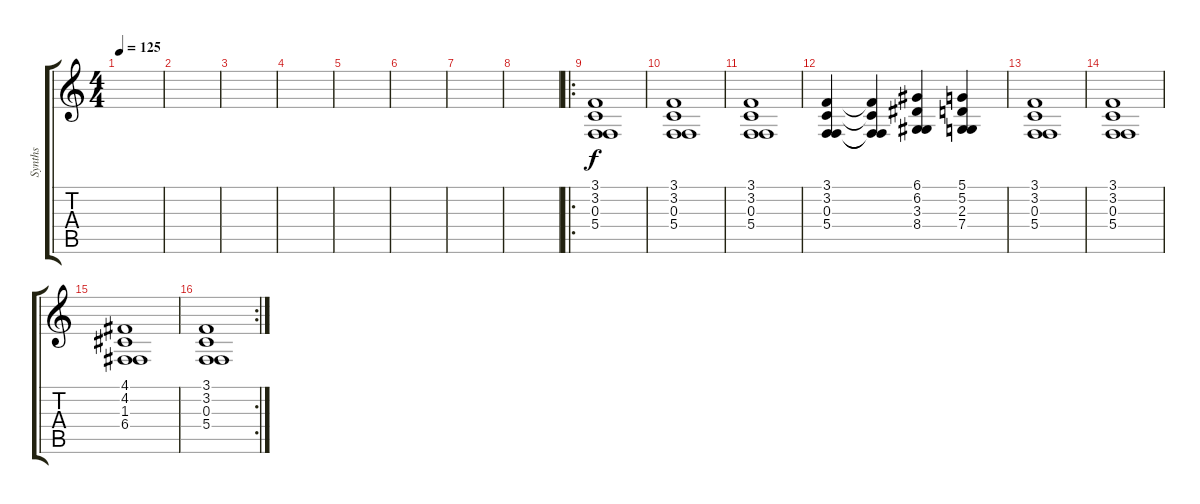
\track ("Synths" "Synths") {instrument stringensemble1}
\staff {score tabs}
\tuning (D4 A3 F3 C3 G2 D2) {hide}
\ts (4 4)
\tempo 125
\clef g2
\ks c
|
|
|
|
|
|
|
|
\ro
(3.1 3.2 0.3 5.4).1 |
(3.1 3.2 0.3 5.4).1 |
(3.1 3.2 0.3 5.4).1 |
(3.1 3.2 0.3 5.4).4 (3.1{t} 3.2{t} 0.3{t} 5.4{t}).4 (6.1 6.2 3.3 8.4).4 (5.1 5.2 2.3 7.4).4 |
(3.1 3.2 0.3 5.4).1 |
(3.1 3.2 0.3 5.4).1 |
(4.1 4.2 1.3 6.4).1 |
\rc 2
(3.1 3.2 0.3 5.4).1
